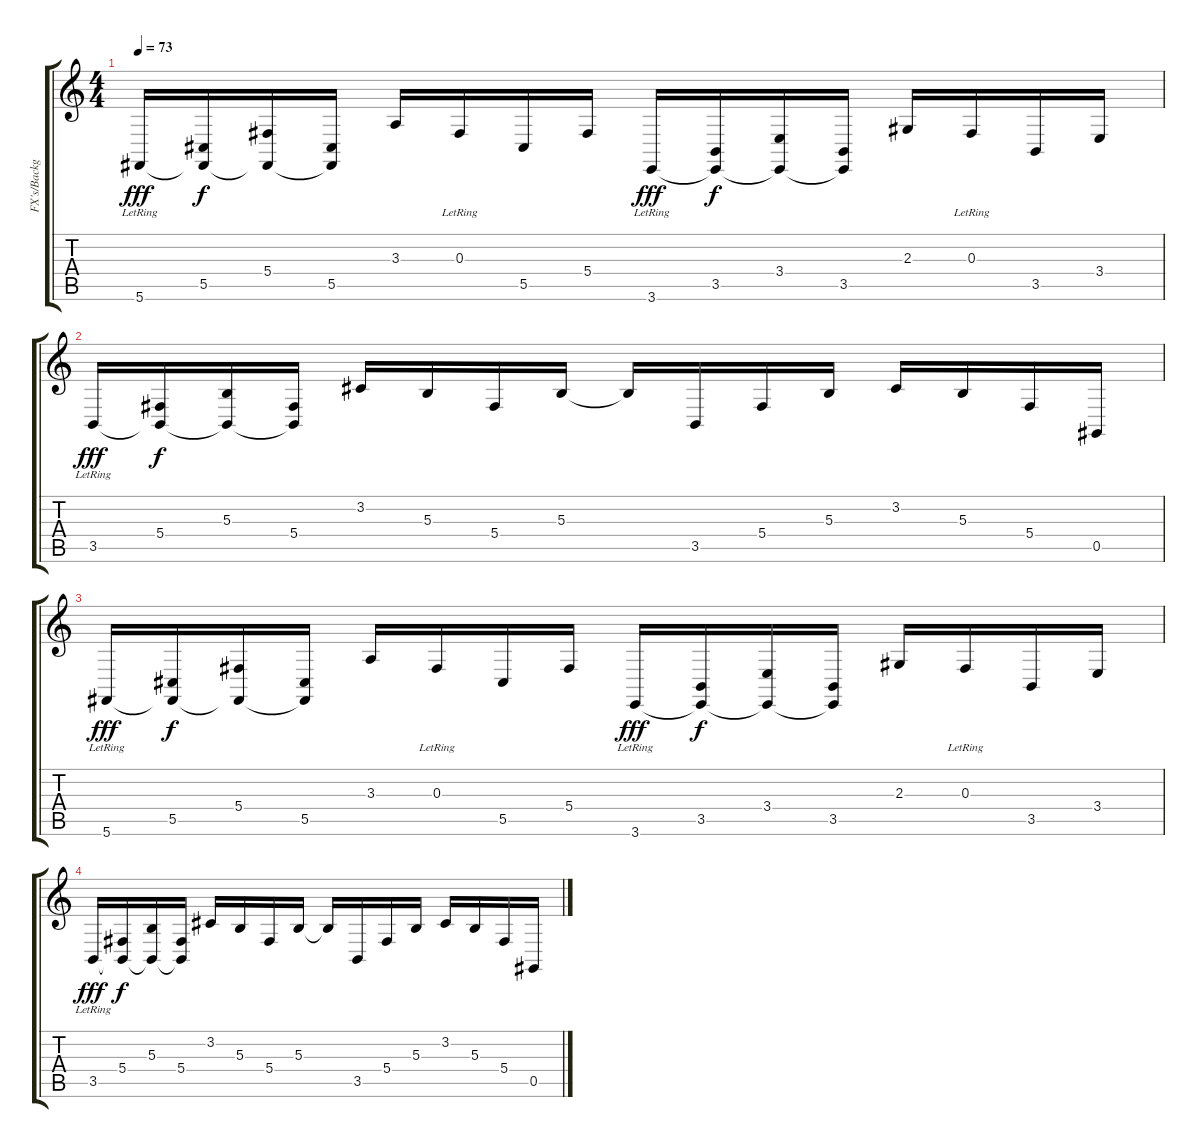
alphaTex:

\track ("FX's/Background Guitar" "FX's/Backg") {instrument fx4atmosphere}
\staff {score tabs}
\tuning (Eb4 Bb3 Gb3 Db3 Ab2 Db2) {hide}
\ts (4 4)
\tempo 73
\clef g2
\ks c
5.6{lr}.16{dy fff} (5.5 5.6{t}).16{dy f} (5.4 5.6{t}).16 (5.5 5.6{t}).16 3.3.16 0.3{lr}.16 5.5.16 5.4.16 3.6{lr}.16{dy fff} (3.5 3.6{t}).16{dy f} (3.4 3.6{t}).16 (3.5 3.6{t}).16 2.3.16 0.3{lr}.16 3.5.16 3.4.16 |
3.5{lr}.16{dy fff} (5.4 3.5{t}).16{dy f} (5.3 3.5{t}).16 (5.4 3.5{t}).16 3.2.16 5.3.16 5.4.16 5.3.16 5.3{t}.16 3.5.16 5.4.16 5.3.16 3.2.16 5.3.16 5.4.16 0.5.16 |
5.6{lr}.16{dy fff} (5.5 5.6{t}).16{dy f} (5.4 5.6{t}).16 (5.5 5.6{t}).16 3.3.16 0.3{lr}.16 5.5.16 5.4.16 3.6{lr}.16{dy fff} (3.5 3.6{t}).16{dy f} (3.4 3.6{t}).16 (3.5 3.6{t}).16 2.3.16 0.3{lr}.16 3.5.16 3.4.16 |
3.5{lr}.16{dy fff} (5.4 3.5{t}).16{dy f} (5.3 3.5{t}).16 (5.4 3.5{t}).16 3.2.16 5.3.16 5.4.16 5.3.16 5.3{t}.16 3.5.16 5.4.16 5.3.16 3.2.16 5.3.16 5.4.16 0.5.16
